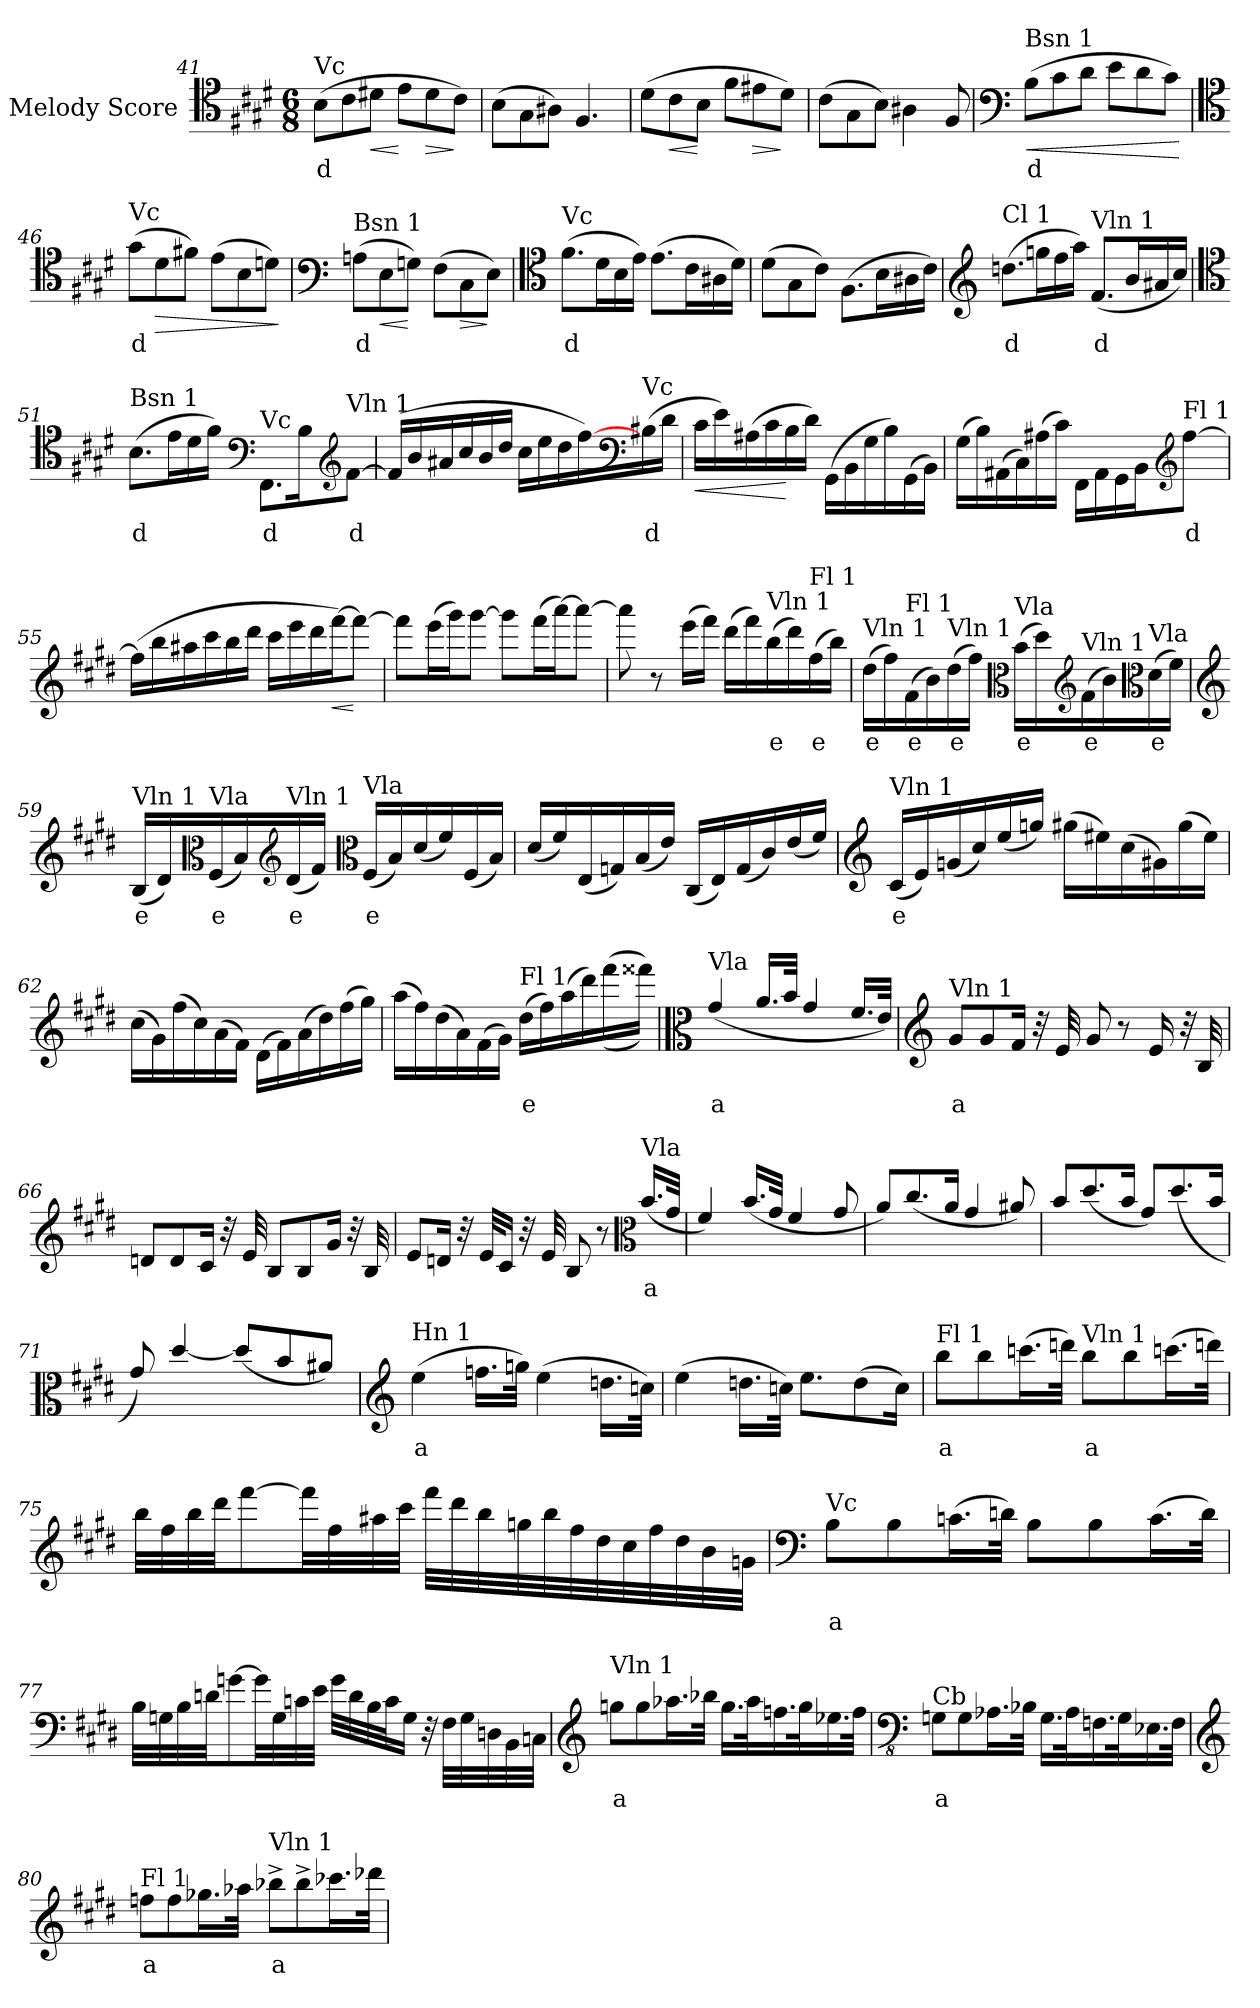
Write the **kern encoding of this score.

**kern	**text	**dynam
*part1	*part1	*part1
*staff1	*staff1	*staff1
*I"Melody Score	*	*
*clefC4	*	*
*k[f#c#g#d#]	*	*
*M6/8	*	*
=41	=41	=41
!LO:TX:a:t=Vc	!	!
!	!LO:LY:b:color=#FF0000	!
(8B\L	d	.
8c#\	.	.
!	!	!LO:HP:b
8d#X\J	.	<
8e\L	.	[
!	!	!LO:HP:b
8d#\	.	>
8c#\J)	.	]
=42	=42	=42
(8B\L	.	.
8G#\	.	.
8A#X\J)	.	.
4.F#/	.	.
=43	=43	=43
(8d#\L	.	.
!	!	!LO:HP:b
8c#\	.	<
8B\J	.	[
8f#\L	.	.
!	!	!LO:HP:b
8e#X\	.	>
8d#\J)	.	]
=44	=44	=44
(8c#\L	.	.
8G#\	.	.
8B\J)	.	.
4A#X\	.	.
8F#/	.	.
=45	=45	=45
*clefF4	*	*
!LO:TX:a:t=Bsn 1	!	!
!	!LO:LY:b:color=#FF0000	!LO:HP:b
(8B\L	d	<
8c#\	.	.
8d#\J	.	.
8e\L	.	.
8d#\	.	.
8c#\J)	.	.
.	.	[
=46	=46	=46
*clefC4	*	*
!LO:TX:a:t=Vc	!	!
!	!LO:LY:b:color=#FF0000	!
(8g#\L	d	.
!	!	!LO:HP:b
8d#\	.	>
8f#X\J)	.	.
(8e\L	.	.
8B\	.	.
8dn\J)	.	.
.	.	]
=47	=47	=47
*clefF4	*	*
!LO:TX:a:t=Bsn 1	!	!
!	!LO:LY:b:color=#FF0000	!
(8An\L	d	.
!	!	!LO:HP:b
8E\	.	<
8Gn\J)	.	[
(8F#\L	.	.
!	!	!LO:HP:b
8C#\	.	>
8E\J)	.	]
=48	=48	=48
*clefC4	*	*
!LO:TX:a:t=Vc	!	!
!	!LO:LY:b:color=#FF0000	!
(8.f#\L	d	.
16d#\L	.	.
16B\	.	.
16e\JJ)	.	.
(8.e\L	.	.
16c#\L	.	.
16A#X\	.	.
16d#\JJ)	.	.
=49	=49	=49
(8d#\L	.	.
8G#\	.	.
8c#\J)	.	.
(8.F#\L	.	.
16B\L	.	.
16A#X\	.	.
16c#\JJ)	.	.
=50	=50	=50
*clefG2	*	*
!LO:TX:a:t=Cl 1	!	!
!	!LO:LY:b:color=#FF0000	!
(8.dd\L	d	.
16gg\L	.	.
16ff#\	.	.
16aa\JJ)	.	.
!LO:TX:a:t=Vln 1	!	!
!	!LO:LY:b:color=#FF0000	!
(8.f#/L	d	.
16b/L	.	.
16a#X/	.	.
16cc#/JJ)	.	.
=51	=51	=51
*clefC4	*	*
!LO:TX:a:t=Bsn 1	!	!
!	!LO:LY:b:color=#FF0000	!
(8.B\L	d	.
16e\L	.	.
16d#\	.	.
16f#\JJ)	.	.
*clefF4	*	*
!LO:TX:a:t=Vc	!	!
!	!LO:LY:b:color=#FF0000	!
8.FF#\L	d	.
16B\K	.	.
*clefG2	*	*
!LO:TX:a:t=Vln 1	!	!
!	!LO:LY:b:color=#FF0000	!
[8f#\J	d	.
=52	=52	=52
(16f#/LL]	.	.
16b/	.	.
16a#X/	.	.
16cc#/	.	.
16b/	.	.
16dd#/JJ	.	.
16cc#\LL	.	.
16ee\	.	.
16dd#\	.	.
[16ff#\)	.	.
*clefF4	*	*
!LO:TX:a:t=Vc	!	!
!	!LO:LY:b:color=#FF0000	!
(16B#X\	d	.
16d#\JJ	.	.
=53	=53	=53
!	!	!LO:HP:b
16c#\LL	.	<
16e\)	.	.
(16A#X\	.	.
16c#\	.	.
16B\	.	[
16d#\JJ)	.	.
(16GG#\LL	.	.
16BB\	.	.
16G#\	.	.
16B\)	.	.
(16GG#\	.	.
16BB\JJ)	.	.
=54	=54	=54
(16G#\LL	.	.
16B\)	.	.
(16AA#X\	.	.
16C#\)	.	.
(16A#X\	.	.
16c#\JJ)	.	.
16FF#\LL	.	.
16AA#\	.	.
16GG#\	.	.
16BB\J	.	.
*clefG2	*	*
!LO:TX:a:t=Fl 1	!	!
!	!LO:LY:b:color=#FF0000	!
[8ff#\J	d	.
=55	=55	=55
(16ff#\LL]	.	.
16bb\	.	.
16aa#X\	.	.
16ccc#\	.	.
16bb\	.	.
16ddd#\JJ	.	.
16ccc#\LL	.	.
16eee\	.	.
16ddd#\	.	.
!	!	!LO:HP:b
[16fff#\J)	.	<
8fff#\J_	.	[
=56	=56	=56
8fff#\L]	.	.
(16eee\L	.	.
16ggg#\J)	.	.
[8ggg#\J	.	.
8ggg#\L]	.	.
(16fff#\L	.	.
[16aaa\J)	.	.
8aaa\J_	.	.
=57	=57	=57
8aaa\]	.	.
8r	.	.
(16eee\LL	.	.
16fff#\JJ)	.	.
(16ddd#\LL	.	.
16fff#\)	.	.
!LO:TX:a:t=Vln 1	!	!
!	!LO:LY:b:color=#FF0000	!
(16bb\	e	.
16ddd#\)	.	.
!LO:TX:a:t=Fl 1	!	!
!	!LO:LY:b:color=#FF0000	!
(16ff#\	e	.
16bb\JJ)	.	.
=58	=58	=58
!LO:TX:a:t=Vln 1	!	!
!	!LO:LY:b:color=#FF0000	!
(16dd#\LL	e	.
16ff#\)	.	.
!LO:TX:a:t=Fl 1	!	!
!	!LO:LY:b:color=#FF0000	!
(16f#\	e	.
16b\)	.	.
!LO:TX:a:t=Vln 1	!	!
!	!LO:LY:b:color=#FF0000	!
(16dd#\	e	.
16ff#\JJ)	.	.
*clefC3	*	*
!LO:TX:a:t=Vla	!	!
!	!LO:LY:b:color=#FF0000	!
(16b\LL	e	.
16dd#\)	.	.
*clefG2	*	*
!LO:TX:a:t=Vln 1	!	!
!	!LO:LY:b:color=#FF0000	!
(16f#\	e	.
16b\)	.	.
*clefC3	*	*
!LO:TX:a:t=Vla	!	!
!	!LO:LY:b:color=#FF0000	!
(16d#\	e	.
16f#\JJ)	.	.
=59	=59	=59
*clefG2	*	*
!LO:TX:a:t=Vln 1	!	!
!	!LO:LY:b:color=#FF0000	!
(16B/LL	e	.
16d#/)	.	.
*clefC3	*	*
!LO:TX:a:t=Vla	!	!
!	!LO:LY:b:color=#FF0000	!
(16F#/	e	.
16B/)	.	.
*clefG2	*	*
!LO:TX:a:t=Vln 1	!	!
!	!LO:LY:b:color=#FF0000	!
(16d#/	e	.
16f#/JJ)	.	.
*clefC3	*	*
!LO:TX:a:t=Vla	!	!
!	!LO:LY:b:color=#FF0000	!
(16F#/LL	e	.
16B/)	.	.
(16d#/	.	.
16f#/)	.	.
(16F#/	.	.
16B/JJ)	.	.
=60	=60	=60
(16d#/LL	.	.
16f#/)	.	.
(16E/	.	.
16Gn/)	.	.
(16B/	.	.
16e/JJ)	.	.
(16C#/LL	.	.
16E/)	.	.
(16G/	.	.
16c#/)	.	.
(16e/	.	.
16f#/JJ)	.	.
=61	=61	=61
*clefG2	*	*
!LO:TX:a:t=Vln 1	!	!
!	!LO:LY:b:color=#FF0000	!
(16c#/LL	e	.
16e/)	.	.
(16gn/	.	.
16cc#/)	.	.
(16ee/	.	.
16ggn/JJ)	.	.
(16gg#X\LL	.	.
16ee#X\)	.	.
(16cc#\	.	.
16g#X\)	.	.
(16gg#\	.	.
16ee#\JJ)	.	.
=62	=62	=62
(16cc#\LL	.	.
16g#\)	.	.
(16ff#\	.	.
16cc#\)	.	.
(16a\	.	.
16f#\JJ)	.	.
(16d#\LL	.	.
16f#\)	.	.
(16a\	.	.
16dd#\)	.	.
(16ff#\	.	.
16gg#\JJ)	.	.
=63	=63	=63
(16aa\LL	.	.
16ff#\)	.	.
(16dd#\	.	.
16a\)	.	.
(16f#\	.	.
16g#\JJ)	.	.
!LO:TX:a:t=Fl 1	!	!
!	!LO:LY:b:color=#FF0000	!
(16dd#\LL	e	.
16ff#\)	.	.
(16aa\	.	.
16ddd#\)	.	.
((16fff#\	.	.
16fff##X\JJ))	.	.
=64	=64	=64
*clefC3	*	*
!LO:TX:a:t=Vla	!	!
!	!LO:LY:b:color=#FF0000	!
(4g#/	a	.
16.a/LL	.	.
32b/JJk	.	.
4g#/	.	.
16.f#/LL	.	.
32e/JJk)	.	.
=65	=65	=65
*clefG2	*	*
!LO:TX:a:t=Vln 1	!	!
!	!LO:LY:color=#FF0000	!
8g#/L	a	.
8g#/	.	.
16f#/Jk	.	.
32r	.	.
32e/	.	.
8g#/	.	.
8r	.	.
16e/	.	.
32r	.	.
32B/	.	.
=66	=66	=66
8dn/L	.	.
8d/	.	.
16c#/Jk	.	.
32r	.	.
32e/	.	.
8B/L	.	.
8B/	.	.
16g#/Jk	.	.
32r	.	.
32B/	.	.
=67	=67	=67
8e/L	.	.
16dn/Jk	.	.
32r	.	.
32e/KLL	.	.
16c#/JJ	.	.
32r	.	.
32e/	.	.
8B/	.	.
8r	.	.
*clefC3	*	*
!LO:TX:a:t=Vla	!	!
!	!LO:LY:b:color=#FF0000	!
(16.b/LL	a	.
32g#/JJk	.	.
=68	=68	=68
4f#/)	.	.
(16.b/LL	.	.
32g#/JJk	.	.
4f#/	.	.
8g#/	.	.
=69	=69	=69
8a/L)	.	.
(8.cc#/	.	.
16a/Jk	.	.
4g#/	.	.
8a#X/)	.	.
=70	=70	=70
8b/L	.	.
(8.dd#/	.	.
16b/Jk	.	.
8g#/L)	.	.
(8.dd#/	.	.
16b/Jk	.	.
=71	=71	=71
8g#/)	.	.
[4dd#/	.	.
(8dd#/L]	.	.
8b/	.	.
8a#X/J)	.	.
=72	=72	=72
*clefG2	*	*
!LO:TX:a:t=Hn 1	!	!
!	!LO:LY:b:color=#FF0000	!
(4ee\	a	.
16.ff\LL	.	.
32gg\JJk)	.	.
(4ee\	.	.
16.dd\LL	.	.
32cc\JJk)	.	.
=73	=73	=73
(4ee\	.	.
16.dd\LL	.	.
32cc\JJk)	.	.
8.ee\L	.	.
(8dd\	.	.
16cc\Jk)	.	.
=74	=74	=74
!LO:TX:a:t=Fl 1	!	!
!	!LO:LY:b:color=#FF0000	!
8bb\L	a	.
8bb\	.	.
(16.cccn\L	.	.
32dddn\JJk)	.	.
!LO:TX:a:t=Vln 1	!	!
!	!LO:LY:b:color=#FF0000	!
8bb\L	a	.
8bb\	.	.
(16.cccn\L	.	.
32dddn\JJk)	.	.
=75	=75	=75
32bb\LLL	.	.
32ff#\	.	.
32bb\	.	.
32ddd#\JJ	.	.
[8fff#\	.	.
32fff#\LL]	.	.
32ff#\	.	.
32aa#X\	.	.
32ccc#\JJJ	.	.
32fff#\LLL	.	.
32ddd#\	.	.
32bb\	.	.
32ggn\	.	.
32bb\	.	.
32ff#\	.	.
32dd#\	.	.
32cc#\	.	.
32ff#\	.	.
32dd#\	.	.
32b\	.	.
32gn\JJJ	.	.
=76	=76	=76
*clefF4	*	*
!LO:TX:a:t=Vc	!	!
!	!LO:LY:b:color=#FF0000	!
8B\L	a	.
8B\	.	.
(16.cn\L	.	.
32dn\JJk)	.	.
8B\L	.	.
8B\	.	.
(16.c\L	.	.
32d\JJk)	.	.
=77	=77	=77
32B\LLL	.	.
32Gn\	.	.
32B\	.	.
32dn\JJ	.	.
[8gn\	.	.
32g\LL]	.	.
32G\	.	.
32cn\	.	.
32e\JJJ	.	.
32g\LLL	.	.
32d\	.	.
32B\	.	.
32c\J	.	.
16G\JJ	.	.
32r	.	.
32F#\LLL	.	.
32G\	.	.
32Dn\	.	.
32BB\	.	.
32Cn\JJJ	.	.
=78	=78	=78
*clefG2	*	*
!LO:TX:a:t=Vln 1	!	!
!	!LO:LY:b:color=#FF0000	!
8ggn\L	a	.
8gg\	.	.
16.aa-X\L	.	.
32bb-X\JJk	.	.
16.gg\LL	.	.
32aa-\K	.	.
16.ffn\	.	.
32gg\K	.	.
16.ee-X\	.	.
32ff\JJk	.	.
=79	=79	=79
*clefFv4	*	*
!LO:TX:a:t=Cb	!	!
!	!LO:LY:b:color=#FF0000	!
8GGn\L	a	.
8GG\	.	.
16.AA-X\L	.	.
32BB-X\JJk	.	.
16.GG\LL	.	.
32AA-\K	.	.
16.FFn\	.	.
32GG\K	.	.
16.EE-X\	.	.
32FF\JJk	.	.
=80	=80	=80
*clefG2	*	*
!LO:TX:a:t=Fl 1	!	!
!	!LO:LY:b:color=#FF0000	!
8ffn\L	a	.
8ff\	.	.
16.gg-X\L	.	.
32aa-X\JJk	.	.
!LO:TX:a:t=Vln 1	!	!
!	!LO:LY:b:color=#FF0000	!
8bb-^\L	a	.
8bb-^\	.	.
16.ccc-X\L	.	.
32ddd-X\JJk	.	.
=	=	=
*-	*-	*-
